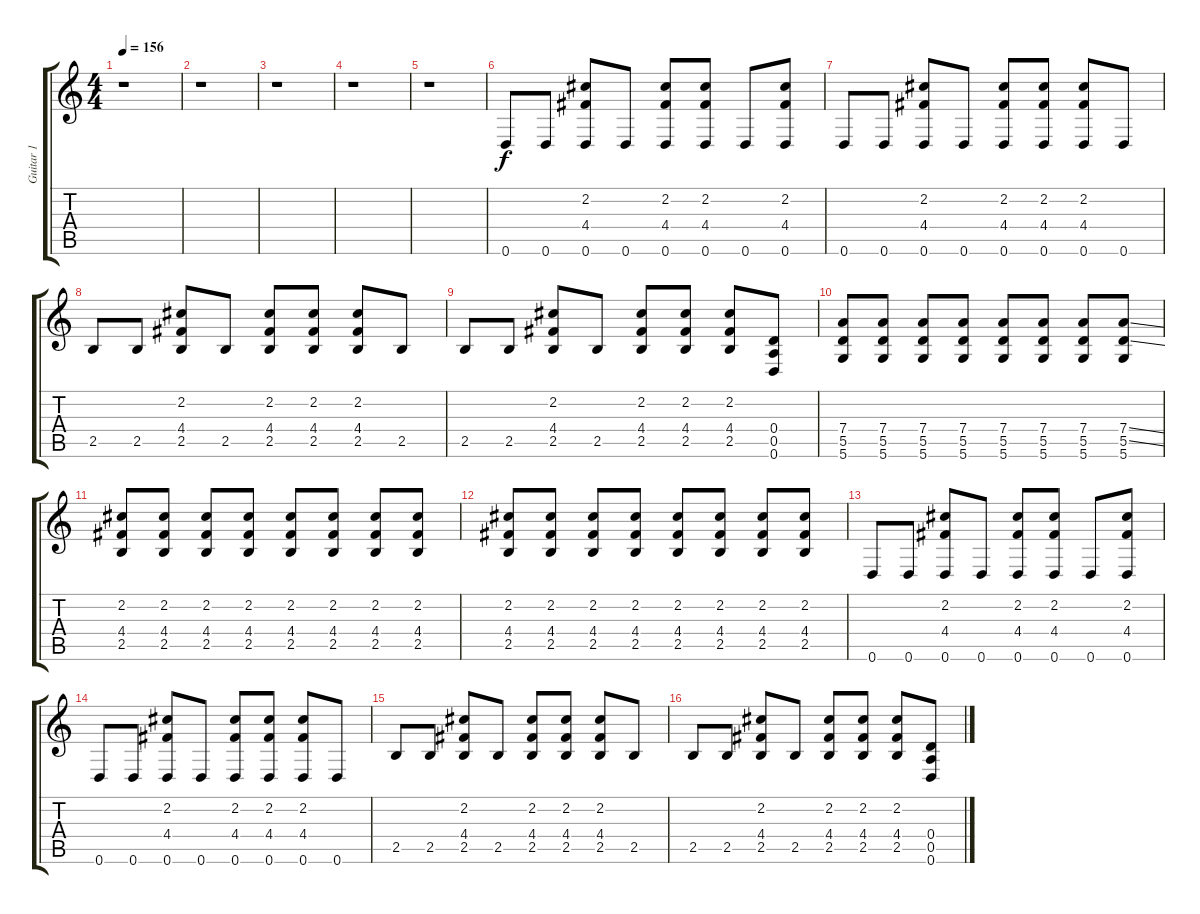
\track ("Guitar 1" "Guitar 1") {instrument electricguitarjazz}
\staff {score tabs}
\tuning (E4 B3 G3 D3 A2 D2) {hide}
\ts (4 4)
\tempo 156
\clef g2
\ks c
r.1{dy f} |
r.1 |
r.1 |
r.1 |
r.1 |
0.6.8 0.6.8 (2.2 4.4 0.6).8 0.6.8 (2.2 4.4 0.6).8 (2.2 4.4 0.6).8 0.6.8 (2.2 4.4 0.6).8 |
0.6.8 0.6.8 (2.2 4.4 0.6).8 0.6.8 (2.2 4.4 0.6).8 (2.2 4.4 0.6).8 (2.2 4.4 0.6).8 0.6.8 |
2.5.8 2.5.8 (2.2 4.4 2.5).8 2.5.8 (2.2 4.4 2.5).8 (2.2 4.4 2.5).8 (2.2 4.4 2.5).8 2.5.8 |
2.5.8 2.5.8 (2.2 4.4 2.5).8 2.5.8 (2.2 4.4 2.5).8 (2.2 4.4 2.5).8 (2.2 4.4 2.5).8 (0.4 0.5 0.6).8 |
(7.4 5.5 5.6).8 (7.4 5.5 5.6).8 (7.4 5.5 5.6).8 (7.4 5.5 5.6).8 (7.4 5.5 5.6).8 (7.4 5.5 5.6).8 (7.4 5.5 5.6).8 (7.4{ss} 5.5{ss} 5.6).8 |
(2.2 4.4 2.5).8 (2.2 4.4 2.5).8 (2.2 4.4 2.5).8 (2.2 4.4 2.5).8 (2.2 4.4 2.5).8 (2.2 4.4 2.5).8 (2.2 4.4 2.5).8 (2.2 4.4 2.5).8 |
(2.2 4.4 2.5).8 (2.2 4.4 2.5).8 (2.2 4.4 2.5).8 (2.2 4.4 2.5).8 (2.2 4.4 2.5).8 (2.2 4.4 2.5).8 (2.2 4.4 2.5).8 (2.2 4.4 2.5).8 |
0.6.8 0.6.8 (2.2 4.4 0.6).8 0.6.8 (2.2 4.4 0.6).8 (2.2 4.4 0.6).8 0.6.8 (2.2 4.4 0.6).8 |
0.6.8 0.6.8 (2.2 4.4 0.6).8 0.6.8 (2.2 4.4 0.6).8 (2.2 4.4 0.6).8 (2.2 4.4 0.6).8 0.6.8 |
2.5.8 2.5.8 (2.2 4.4 2.5).8 2.5.8 (2.2 4.4 2.5).8 (2.2 4.4 2.5).8 (2.2 4.4 2.5).8 2.5.8 |
2.5.8 2.5.8 (2.2 4.4 2.5).8 2.5.8 (2.2 4.4 2.5).8 (2.2 4.4 2.5).8 (2.2 4.4 2.5).8 (0.4 0.5 0.6).8
